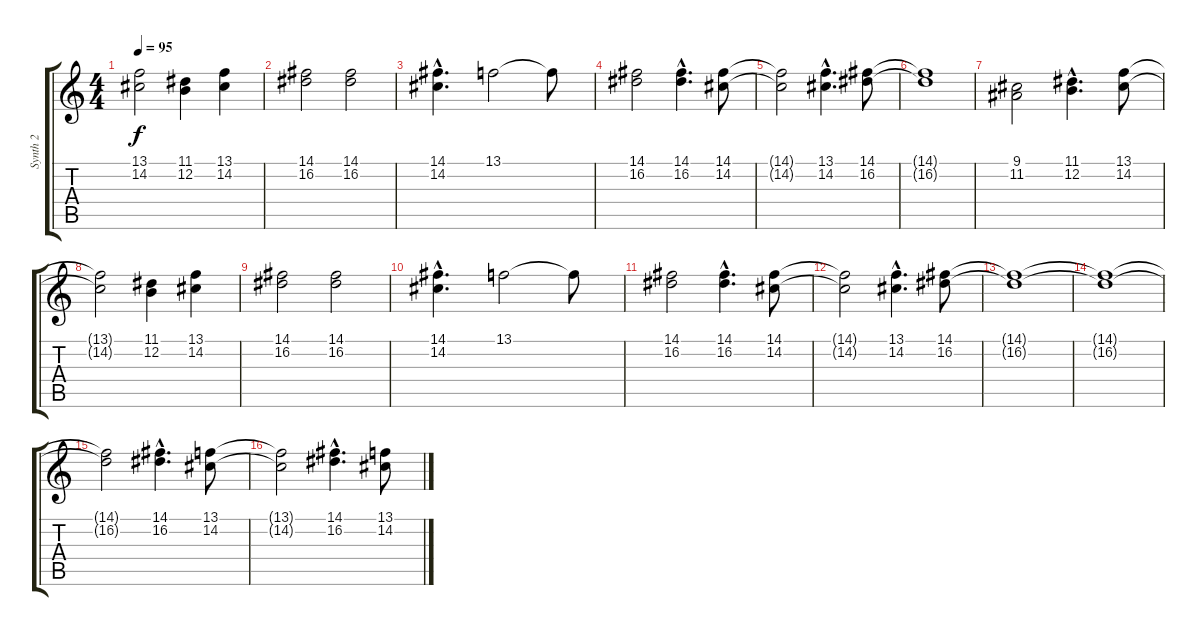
\track ("Synth 2" "Synth 2") {instrument synthbrass2}
\staff {score tabs}
\tuning (E4 B3 G3 D3 A2 E2) {hide}
\ts (4 4)
\tempo 95
\clef g2
\ks c
(13.1{t} 14.2{t}).2{dy f} (11.1 12.2).4 (13.1 14.2).4 |
(14.1 16.2).2 (14.1 16.2).2 |
(14.1{hac} 14.2).4{d} 13.1.2 13.1{t}.8 |
(14.1 16.2).2 (14.1{hac} 16.2{hac}).4{d} (14.1 14.2).8 |
(14.1{t} 14.2{t}).2 (13.1{hac} 14.2{hac}).4{d} (14.1 16.2).8 |
(14.1{t} 16.2{t}).1 |
(9.1 11.2).2 (11.1{hac} 12.2{hac}).4{d} (13.1 14.2).8 |
(13.1{t} 14.2{t}).2 (11.1 12.2).4 (13.1 14.2).4 |
(14.1 16.2).2 (14.1 16.2).2 |
(14.1{hac} 14.2).4{d} 13.1.2 13.1{t}.8 |
(14.1 16.2).2 (14.1{hac} 16.2{hac}).4{d} (14.1 14.2).8 |
(14.1{t} 14.2{t}).2 (13.1{hac} 14.2{hac}).4{d} (14.1 16.2).8 |
(14.1{t} 16.2{t}).1 |
(14.1{t} 16.2{t}).1 |
(14.1{t} 16.2{t}).2 (14.1{hac} 16.2{hac}).4{d} (13.1 14.2).8 |
(13.1{t} 14.2{t}).2 (14.1{hac} 16.2{hac}).4{d} (13.1 14.2).8
